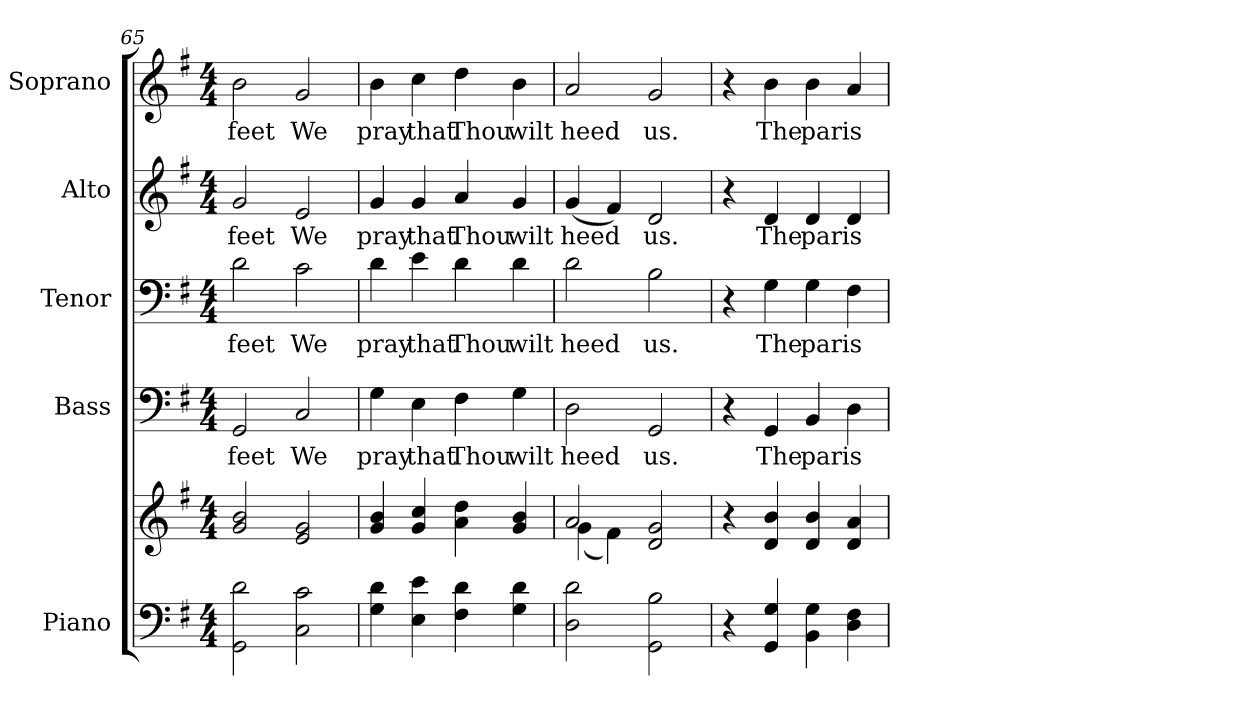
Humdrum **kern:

**kern	**kern	**kern	**text	**kern	**text	**kern	**text	**kern	**text
*part5	*part5	*part4	*part4	*part3	*part3	*part2	*part2	*part1	*part1
*staff6	*staff5	*staff4	*staff4	*staff3	*staff3	*staff2	*staff2	*staff1	*staff1
*I"Piano	*	*I"Bass	*	*I"Tenor	*	*I"Alto	*	*I"Soprano	*
*I'Pno.	*	*I'B.	*	*I'T.	*	*I'A.	*	*I'S.	*
*clefF4	*clefG2	*clefF4	*	*clefF4	*	*clefG2	*	*clefG2	*
*k[f#]	*k[f#]	*k[f#]	*	*k[f#]	*	*k[f#]	*	*k[f#]	*
*G:	*G:	*G:	*	*G:	*	*G:	*	*G:	*
*M4/4	*M4/4	*M4/4	*	*M4/4	*	*M4/4	*	*M4/4	*
=65	=65	=65	=65	=65	=65	=65	=65	=65	=65
!	!	!	!LO:LY:b:color=#000000	!	!	!	!	!	!
!	!	!	!	!	!LO:LY:b:color=#000000	!	!	!	!
!	!	!	!	!	!	!	!LO:LY:b:color=#000000	!	!
!	!	!	!	!	!	!	!	!	!LO:LY:b:color=#000000
2GGi\ 2di	2gi/ 2bi	2GGi/	feet	2di\	feet	2gi/	feet	2bi\	feet
!	!	!	!LO:LY:b:color=#000000	!	!	!	!	!	!
!	!	!	!	!	!LO:LY:b:color=#000000	!	!	!	!
!	!	!	!	!	!	!	!LO:LY:b:color=#000000	!	!
!	!	!	!	!	!	!	!	!	!LO:LY:b:color=#000000
2Ci\ 2ci	2ei/ 2gi	2Ci/	We	2ci\	We	2ei/	We	2gi/	We
=66	=66	=66	=66	=66	=66	=66	=66	=66	=66
!	!	!	!LO:LY:b:color=#000000	!	!	!	!	!	!
!	!	!	!	!	!LO:LY:b:color=#000000	!	!	!	!
!	!	!	!	!	!	!	!LO:LY:b:color=#000000	!	!
!	!	!	!	!	!	!	!	!	!LO:LY:b:color=#000000
4Gi\ 4di	4gi/ 4bi	4Gi\	pray	4di\	pray	4gi/	pray	4bi\	pray
!	!	!	!LO:LY:b:color=#000000	!	!	!	!	!	!
!	!	!	!	!	!LO:LY:b:color=#000000	!	!	!	!
!	!	!	!	!	!	!	!LO:LY:b:color=#000000	!	!
!	!	!	!	!	!	!	!	!	!LO:LY:b:color=#000000
4Ei\ 4ei	4gi/ 4cci	4Ei\	that	4ei\	that	4gi/	that	4cci\	that
!	!	!	!LO:LY:b:color=#000000	!	!	!	!	!	!
!	!	!	!	!	!LO:LY:b:color=#000000	!	!	!	!
!	!	!	!	!	!	!	!LO:LY:b:color=#000000	!	!
!	!	!	!	!	!	!	!	!	!LO:LY:b:color=#000000
4F#i\ 4di	4ai\ 4ddi	4F#i\	Thou	4di\	Thou	4ai/	Thou	4ddi\	Thou
!	!	!	!LO:LY:b:color=#000000	!	!	!	!	!	!
!	!	!	!	!	!LO:LY:b:color=#000000	!	!	!	!
!	!	!	!	!	!	!	!LO:LY:b:color=#000000	!	!
!	!	!	!	!	!	!	!	!	!LO:LY:b:color=#000000
4Gi\ 4di	4gi/ 4bi	4Gi\	wilt	4di\	wilt	4gi/	wilt	4bi\	wilt
!!LO:PB:g=z
=67	=67	=67	=67	=67	=67	=67	=67	=67	=67
*	*^	*	*	*	*	*	*	*	*
!	!	!	!	!LO:LY:b:color=#000000	!	!	!	!	!	!
!	!	!	!	!	!	!LO:LY:b:color=#000000	!	!	!	!
!	!	!	!	!	!	!	!	!LO:LY:b:color=#000000	!	!
!	!	!	!	!	!	!	!	!	!	!LO:LY:b:color=#000000
2Di\ 2di	2ai/	(4gi\	2Di\	heed	2di\	heed	(4gi/	heed	2ai/	heed
.	.	4f#i\)	.	.	.	.	4f#i/)	.	.	.
!	!	!	!	!LO:LY:b:color=#000000	!	!	!	!	!	!
!	!	!	!	!	!	!LO:LY:b:color=#000000	!	!	!	!
!	!	!	!	!	!	!	!	!LO:LY:b:color=#000000	!	!
!	!	!	!	!	!	!	!	!	!	!LO:LY:b:color=#000000
2GGi\ 2Bi	2di/ 2gi	2ryy	2GGi/	us.	2Bi\	us.	2di/	us.	2gi/	us.
*	*v	*v	*	*	*	*	*	*	*	*
=68	=68	=68	=68	=68	=68	=68	=68	=68	=68
4r	4r	4r	.	4r	.	4r	.	4r	.
!	!	!	!LO:LY:b:color=#000000	!	!	!	!	!	!
!	!	!	!	!	!LO:LY:b:color=#000000	!	!	!	!
!	!	!	!	!	!	!	!LO:LY:b:color=#000000	!	!
!	!	!	!	!	!	!	!	!	!LO:LY:b:color=#000000
4GGi/ 4Gi	4di/ 4bi	4GGi/	The	4Gi\	The	4di/	The	4bi\	The
!	!	!	!LO:LY:b:color=#000000	!	!	!	!	!	!
!	!	!	!	!	!LO:LY:b:color=#000000	!	!	!	!
!	!	!	!	!	!	!	!LO:LY:b:color=#000000	!	!
!	!	!	!	!	!	!	!	!	!LO:LY:b:color=#000000
4BBi\ 4Gi	4di/ 4bi	4BBi/	par	4Gi\	par	4di/	par	4bi\	par
!	!	!	!LO:LY:b:color=#000000	!	!	!	!	!	!
!	!	!	!	!	!LO:LY:b:color=#000000	!	!	!	!
!	!	!	!	!	!	!	!LO:LY:b:color=#000000	!	!
!	!	!	!	!	!	!	!	!	!LO:LY:b:color=#000000
4Di\ 4F#i	4di/ 4ai	4Di\	is	4F#i\	is	4di/	is	4ai/	is
=	=	=	=	=	=	=	=	=	=
*-	*-	*-	*-	*-	*-	*-	*-	*-	*-
